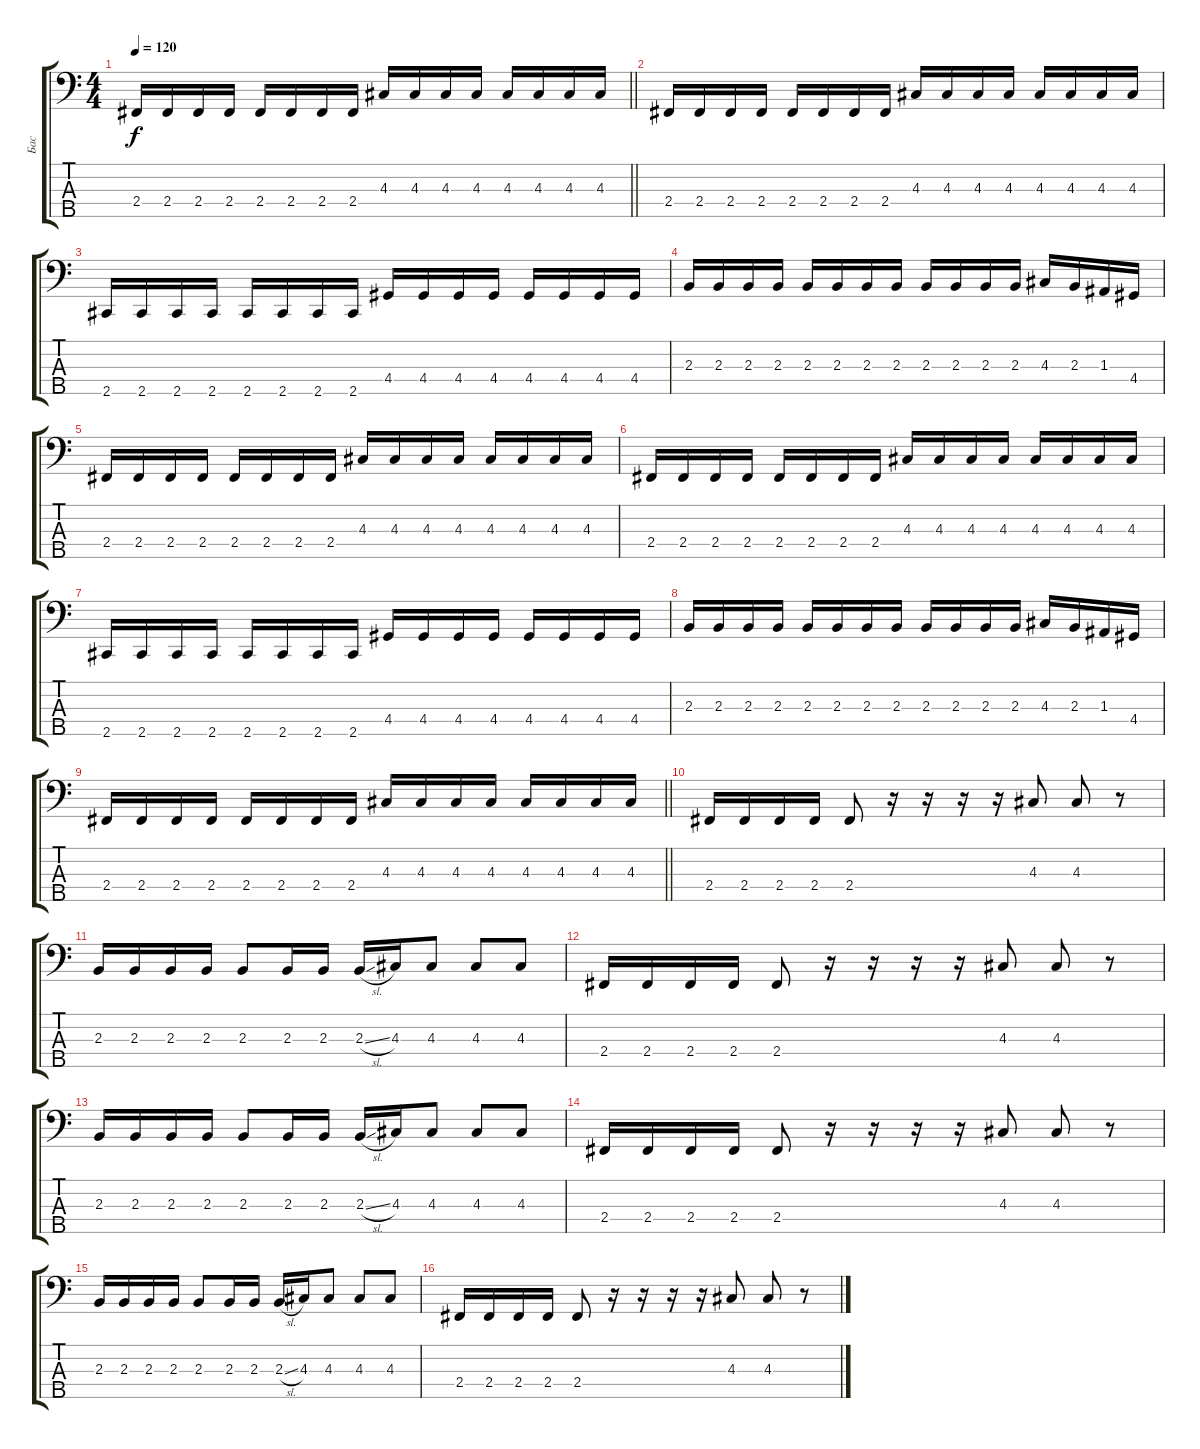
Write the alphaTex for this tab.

\track ("Бас" "Бас") {instrument electricbasspick}
\staff {score tabs}
\tuning (G2 D2 A1 E1 B0) {hide}
\ts (4 4)
\tempo 120
\clef f4
\barLineRight lightlight
\ks c
2.4.16{dy f} 2.4.16 2.4.16 2.4.16 2.4.16 2.4.16 2.4.16 2.4.16 4.3.16 4.3.16 4.3.16 4.3.16 4.3.16 4.3.16 4.3.16 4.3.16 |
\section ("" "")
2.4.16 2.4.16 2.4.16 2.4.16 2.4.16 2.4.16 2.4.16 2.4.16 4.3.16 4.3.16 4.3.16 4.3.16 4.3.16 4.3.16 4.3.16 4.3.16 |
2.5.16 2.5.16 2.5.16 2.5.16 2.5.16 2.5.16 2.5.16 2.5.16 4.4.16 4.4.16 4.4.16 4.4.16 4.4.16 4.4.16 4.4.16 4.4.16 |
2.3.16 2.3.16 2.3.16 2.3.16 2.3.16 2.3.16 2.3.16 2.3.16 2.3.16 2.3.16 2.3.16 2.3.16 4.3.16 2.3.16 1.3.16 4.4.16 |
2.4.16 2.4.16 2.4.16 2.4.16 2.4.16 2.4.16 2.4.16 2.4.16 4.3.16 4.3.16 4.3.16 4.3.16 4.3.16 4.3.16 4.3.16 4.3.16 |
2.4.16 2.4.16 2.4.16 2.4.16 2.4.16 2.4.16 2.4.16 2.4.16 4.3.16 4.3.16 4.3.16 4.3.16 4.3.16 4.3.16 4.3.16 4.3.16 |
2.5.16 2.5.16 2.5.16 2.5.16 2.5.16 2.5.16 2.5.16 2.5.16 4.4.16 4.4.16 4.4.16 4.4.16 4.4.16 4.4.16 4.4.16 4.4.16 |
2.3.16 2.3.16 2.3.16 2.3.16 2.3.16 2.3.16 2.3.16 2.3.16 2.3.16 2.3.16 2.3.16 2.3.16 4.3.16 2.3.16 1.3.16 4.4.16 |
\barLineRight lightlight
2.4.16 2.4.16 2.4.16 2.4.16 2.4.16 2.4.16 2.4.16 2.4.16 4.3.16 4.3.16 4.3.16 4.3.16 4.3.16 4.3.16 4.3.16 4.3.16 |
\section ("" "")
2.4.16 2.4.16 2.4.16 2.4.16 2.4.8 r.16 r.16 r.16 r.16 4.3.8 4.3.8 r.8 |
2.3.16 2.3.16 2.3.16 2.3.16 2.3.8 2.3.16 2.3.16 2.3{sl}.16 4.3.16 4.3.8 4.3.8 4.3.8 |
2.4.16 2.4.16 2.4.16 2.4.16 2.4.8 r.16 r.16 r.16 r.16 4.3.8 4.3.8 r.8 |
2.3.16 2.3.16 2.3.16 2.3.16 2.3.8 2.3.16 2.3.16 2.3{sl}.16 4.3.16 4.3.8 4.3.8 4.3.8 |
2.4.16 2.4.16 2.4.16 2.4.16 2.4.8 r.16 r.16 r.16 r.16 4.3.8 4.3.8 r.8 |
2.3.16 2.3.16 2.3.16 2.3.16 2.3.8 2.3.16 2.3.16 2.3{sl}.16 4.3.16 4.3.8 4.3.8 4.3.8 |
2.4.16 2.4.16 2.4.16 2.4.16 2.4.8 r.16 r.16 r.16 r.16 4.3.8 4.3.8 r.8
